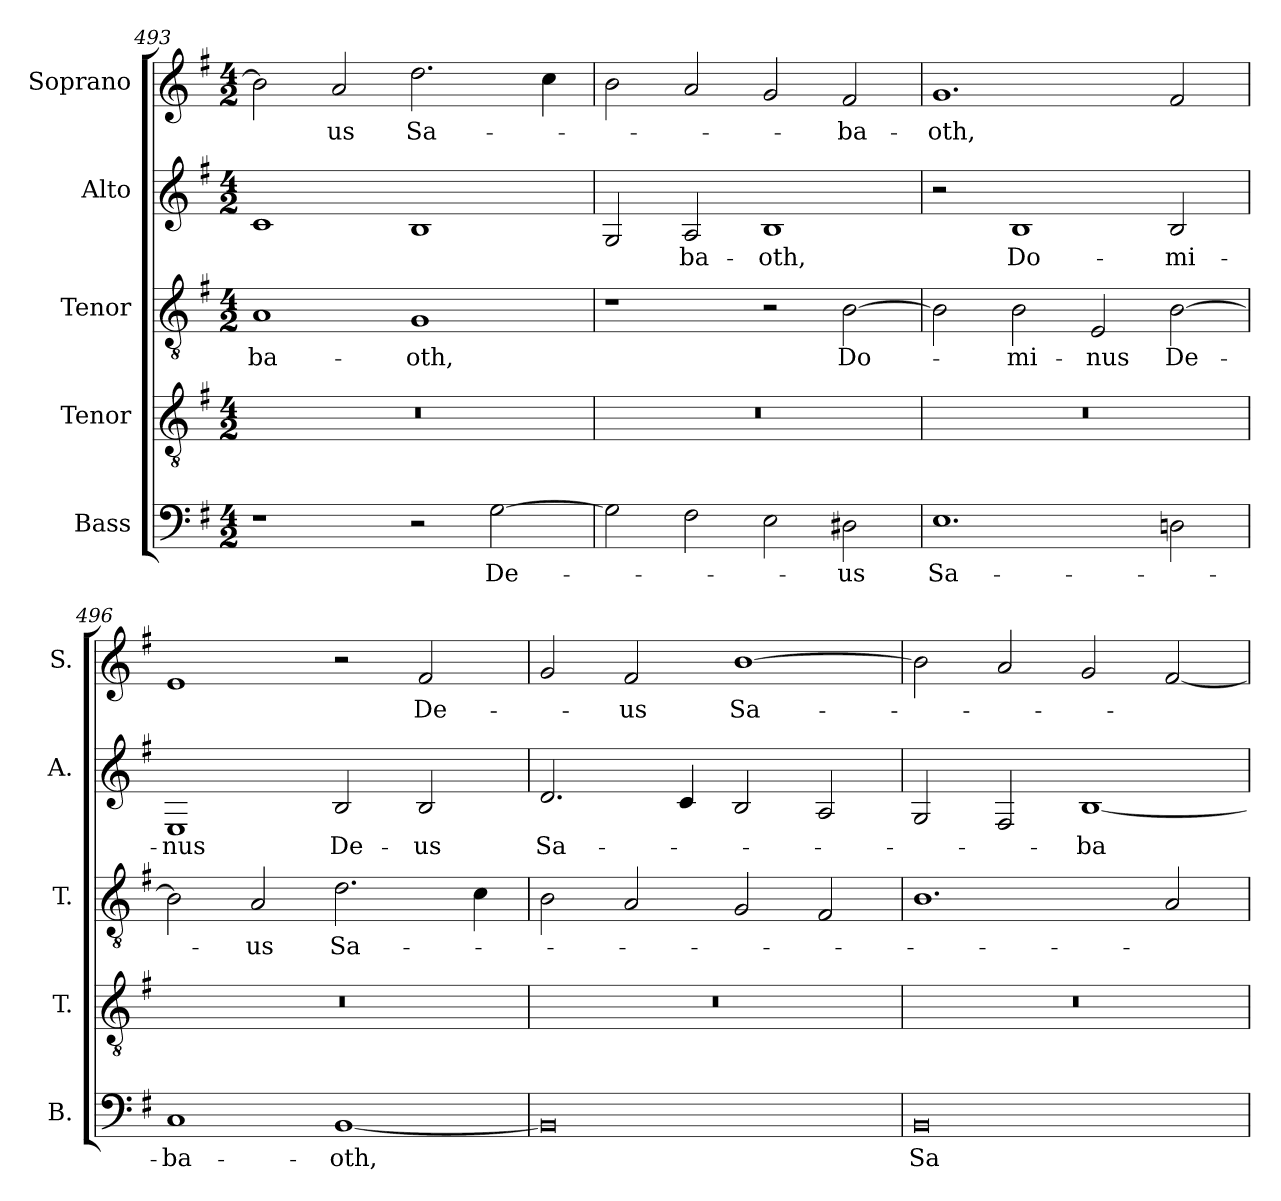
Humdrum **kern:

**kern	**text	**kern	**kern	**text	**kern	**text	**kern	**text
*part5	*part5	*part4	*part3	*part3	*part2	*part2	*part1	*part1
*staff5	*staff5	*staff4	*staff3	*staff3	*staff2	*staff2	*staff1	*staff1
*I"Bass	*	*I"Tenor	*I"Tenor	*	*I"Alto	*	*I"Soprano	*
*I'B.	*	*I'T.	*I'T.	*	*I'A.	*	*I'S.	*
*clefF4	*	*clefGv2	*clefGv2	*	*clefG2	*	*clefG2	*
*	*	*ITrd7c12	*ITrd7c12	*	*	*	*	*
*k[f#]	*	*k[f#]	*k[f#]	*	*k[f#]	*	*k[f#]	*
*G:	*	*G:	*G:	*	*G:	*	*G:	*
*M4/2	*	*M4/2	*M4/2	*	*M4/2	*	*M4/2	*
=493	=493	=493	=493	=493	=493	=493	=493	=493
!	!	!LO:N:vis=1	!	!	!	!	!	!
!	!	!	!	!LO:LY:b:color=#000000	!	!	!	!
1r	.	0r	1AAi	-ba-	1ci	.	2bi\]	.
!	!	!	!	!	!	!	!	!LO:LY:b:color=#000000
.	.	.	.	.	.	.	2ai/	-us
!	!	!	!	!LO:LY:b:color=#000000	!	!	!	!
!	!	!	!	!	!	!	!	!LO:LY:b:color=#000000
2r	.	.	1GGi	-oth,	1Bi	.	2.ddi\	Sa-
!	!LO:LY:b:color=#000000	!	!	!	!	!	!	!
[2Gi\	De-	.	.	.	.	.	.	.
.	.	.	.	.	.	.	4cci\	.
!!LO:LB:g=z
=494	=494	=494	=494	=494	=494	=494	=494	=494
!	!	!LO:N:vis=1	!	!	!	!	!	!
2Gi\]	.	0r	1r	.	2Gi/	.	2bi\	.
!	!	!	!	!	!	!LO:LY:b:color=#000000	!	!
2F#i\	.	.	.	.	2Ai/	-ba-	2ai/	.
!	!	!	!	!	!	!LO:LY:b:color=#000000	!	!
2Ei\	.	.	2r	.	1Bi	-oth,	2gi/	.
!	!LO:LY:b:color=#000000	!	!	!	!	!	!	!
!	!	!	!	!LO:LY:b:color=#000000	!	!	!	!
!	!	!	!	!	!	!	!	!LO:LY:b:color=#000000
2D#Xi\	-us	.	[2BBi\	Do-	.	.	2f#i/	-ba-
=495	=495	=495	=495	=495	=495	=495	=495	=495
!	!LO:LY:b:color=#000000	!LO:N:vis=1	!	!	!	!	!	!
!	!	!	!	!	!	!	!	!LO:LY:b:color=#000000
1.Ei	Sa-	0r	2BBi\]	.	2r	.	1.gi	-oth,
!	!	!	!	!LO:LY:b:color=#000000	!	!	!	!
!	!	!	!	!	!	!LO:LY:b:color=#000000	!	!
.	.	.	2BBi\	-mi-	1Bi	Do-	.	.
!	!	!	!	!LO:LY:b:color=#000000	!	!	!	!
.	.	.	2EEi/	-nus	.	.	.	.
!	!	!	!	!LO:LY:b:color=#000000	!	!	!	!
!	!	!	!	!	!	!LO:LY:b:color=#000000	!	!
2Dni\	.	.	[2BBi\	De-	2Bi/	-mi-	2f#i/	.
=496	=496	=496	=496	=496	=496	=496	=496	=496
!	!LO:LY:b:color=#000000	!LO:N:vis=1	!	!	!	!	!	!
!	!	!	!	!	!	!LO:LY:b:color=#000000	!	!
1Ci	-ba-	0r	2BBi\]	.	1Ei	-nus	1ei	.
!	!	!	!	!LO:LY:b:color=#000000	!	!	!	!
.	.	.	2AAi/	-us	.	.	.	.
!	!LO:LY:b:color=#000000	!	!	!	!	!	!	!
!	!	!	!	!LO:LY:b:color=#000000	!	!	!	!
!	!	!	!	!	!	!LO:LY:b:color=#000000	!	!
[1BBi	-oth,	.	2.Di\	Sa-	2Bi/	De-	2r	.
!	!	!	!	!	!	!LO:LY:b:color=#000000	!	!
!	!	!	!	!	!	!	!	!LO:LY:b:color=#000000
.	.	.	.	.	2Bi/	-us	2f#i/	De-
.	.	.	4Ci\	.	.	.	.	.
=497	=497	=497	=497	=497	=497	=497	=497	=497
!	!	!LO:N:vis=1	!	!	!	!	!	!
!	!	!	!	!	!	!LO:LY:b:color=#000000	!	!
0BBi]	.	0r	2BBi\	.	2.di/	Sa-	2gi/	.
!	!	!	!	!	!	!	!	!LO:LY:b:color=#000000
.	.	.	2AAi/	.	.	.	2f#i/	-us
.	.	.	.	.	4ci/	.	.	.
!	!	!	!	!	!	!	!	!LO:LY:b:color=#000000
.	.	.	2GGi/	.	2Bi/	.	[1bi	Sa-
.	.	.	2FF#i/	.	2Ai/	.	.	.
=498	=498	=498	=498	=498	=498	=498	=498	=498
!	!LO:LY:b:color=#000000	!LO:N:vis=1	!	!	!	!	!	!
0BBi	Sa-	0r	1.BBi	.	2Gi/	.	2bi\]	.
.	.	.	.	.	2F#i/	.	2ai/	.
!	!	!	!	!	!	!LO:LY:b:color=#000000	!	!
.	.	.	.	.	[1Bi	-ba-	2gi/	.
.	.	.	2AAi/	.	.	.	[2f#i/	.
=	=	=	=	=	=	=	=	=
*-	*-	*-	*-	*-	*-	*-	*-	*-
